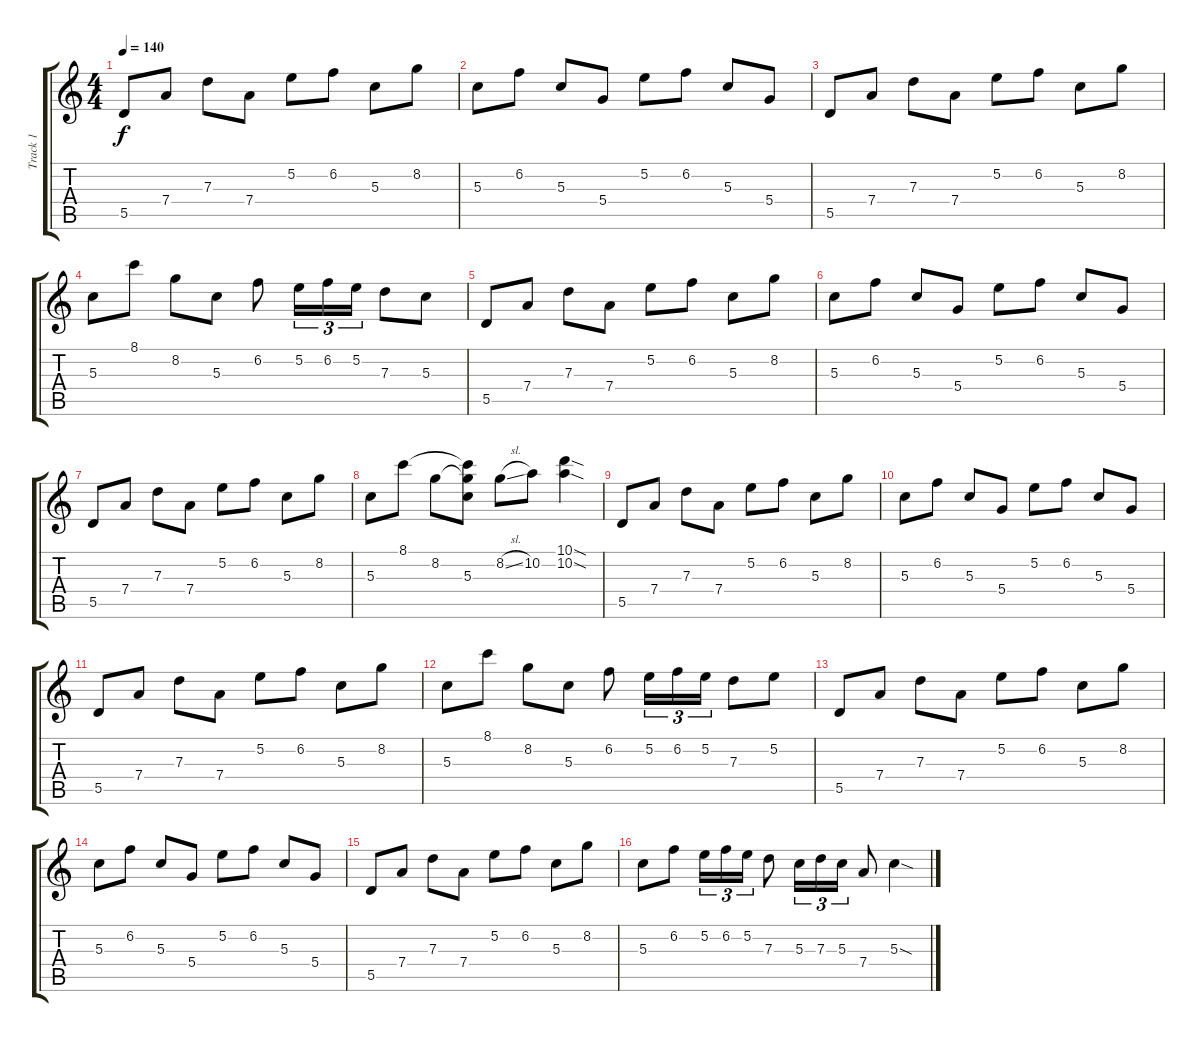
\track ("Track 1" "Track 1") {instrument overdrivenguitar}
\staff {score tabs}
\tuning (E4 B3 G3 D3 A2 E2) {hide}
\ts (4 4)
\tempo 140
\clef g2
\ks c
5.5.8{dy f instrument overdrivenguitar} 7.4.8 7.3.8 7.4.8 5.2.8 6.2.8 5.3.8 8.2.8 |
5.3.8 6.2.8 5.3.8 5.4.8 5.2.8 6.2.8 5.3.8 5.4.8 |
5.5.8 7.4.8 7.3.8 7.4.8 5.2.8 6.2.8 5.3.8 8.2.8 |
5.3.8 8.1.8 8.2.8 5.3.8 6.2.8 5.2.16{tu (3 2)} 6.2.16{tu (3 2)} 5.2.16{tu (3 2)} 7.3.8 5.3.8 |
5.5.8 7.4.8 7.3.8 7.4.8 5.2.8 6.2.8 5.3.8 8.2.8 |
5.3.8 6.2.8 5.3.8 5.4.8 5.2.8 6.2.8 5.3.8 5.4.8 |
5.5.8 7.4.8 7.3.8 7.4.8 5.2.8 6.2.8 5.3.8 8.2.8 |
5.3.8 8.1.8 8.2.8 (8.1{t} 8.2{t} 5.3).8 8.2{sl}.8 10.2.8 (10.1{sod} 10.2{sod}).4 |
5.5.8 7.4.8 7.3.8 7.4.8 5.2.8 6.2.8 5.3.8 8.2.8 |
5.3.8 6.2.8 5.3.8 5.4.8 5.2.8 6.2.8 5.3.8 5.4.8 |
5.5.8 7.4.8 7.3.8 7.4.8 5.2.8 6.2.8 5.3.8 8.2.8 |
5.3.8 8.1.8 8.2.8 5.3.8 6.2.8 5.2.16{tu (3 2)} 6.2.16{tu (3 2)} 5.2.16{tu (3 2)} 7.3.8 5.2.8 |
5.5.8 7.4.8 7.3.8 7.4.8 5.2.8 6.2.8 5.3.8 8.2.8 |
5.3.8 6.2.8 5.3.8 5.4.8 5.2.8 6.2.8 5.3.8 5.4.8 |
5.5.8 7.4.8 7.3.8 7.4.8 5.2.8 6.2.8 5.3.8 8.2.8 |
5.3.8 6.2.8 5.2.16{tu (3 2)} 6.2.16{tu (3 2)} 5.2.16{tu (3 2)} 7.3.8 5.3.16{tu (3 2)} 7.3.16{tu (3 2)} 5.3.16{tu (3 2)} 7.4.8 5.3{sod}.4
